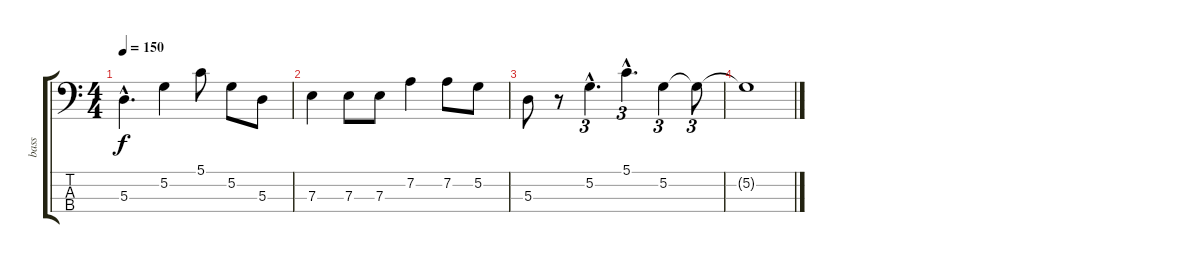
\track ("bass" "bass") {instrument electricbassfinger}
\staff {score tabs}
\tuning (G2 D2 A1 E1) {hide}
\ts (4 4)
\tempo 150
\clef f4
\ks c
5.3{hac}.4{d dy f} 5.2.4 5.1.8 5.2.8 5.3.8 |
7.3.4 7.3.8 7.3.8 7.2.4 7.2.8 5.2.8 |
5.3.8 r.8 5.2{hac}.4{d tu (3 2)} 5.1{hac}.4{d tu (3 2)} 5.2.4{tu (3 2)} 5.2{t}.8{tu (3 2)} |
5.2{t}.1
